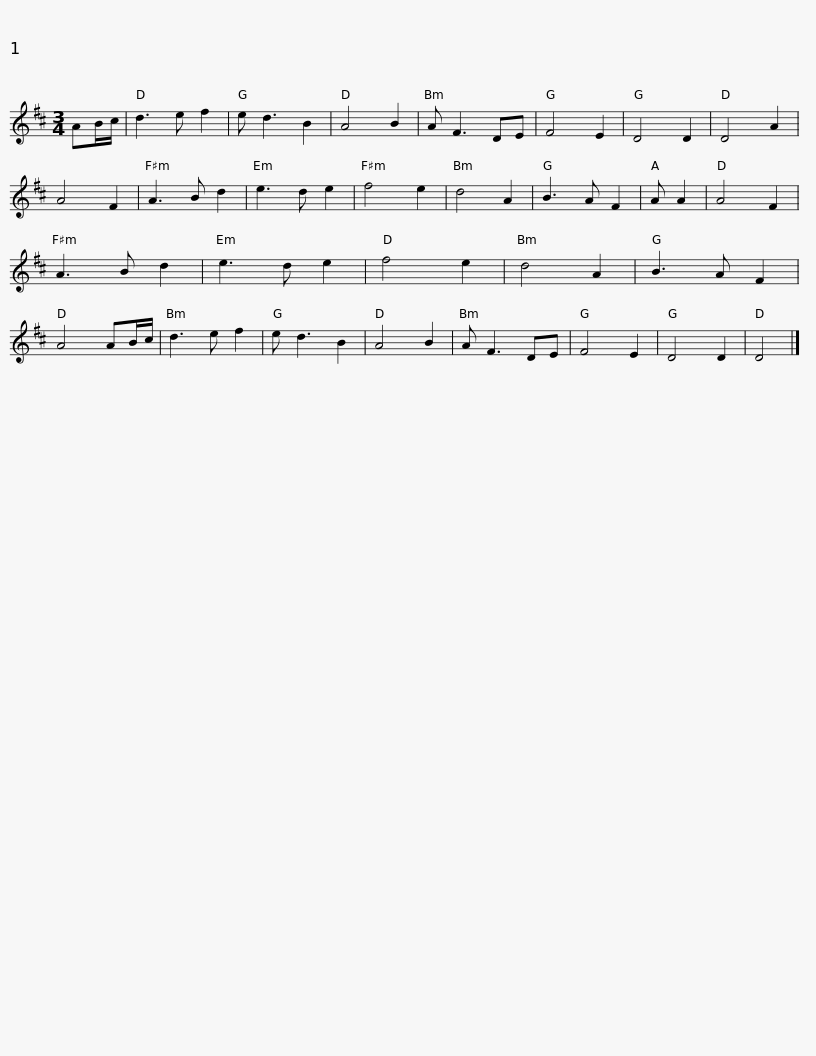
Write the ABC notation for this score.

X:1
L:1/8
M:3/4
I:linebreak $
K:D
V:1 treble
V:1
 AB/c/ | d3 e f2 | e d3 B2 | A4 B2 | A F3 DE | %5
 F4 E2 | D4 D2 | D4 A2 |$ A4 F2 | A3 B d2 | %10
 e3 d e2 | f4 e2 | d4 A2 | B3 A F2 | A A2 |$ %15
 A4 F2 | A3 B d2 | e3 d e2 | f4 e2 | d4 A2 | %20
 B3 A F2 | A4 AB/c/ |$ d3 e f2 | e d3 B2 | A4 B2 | %25
 A F3 DE | F4 E2 | D4 D2 | D4 |] %29
